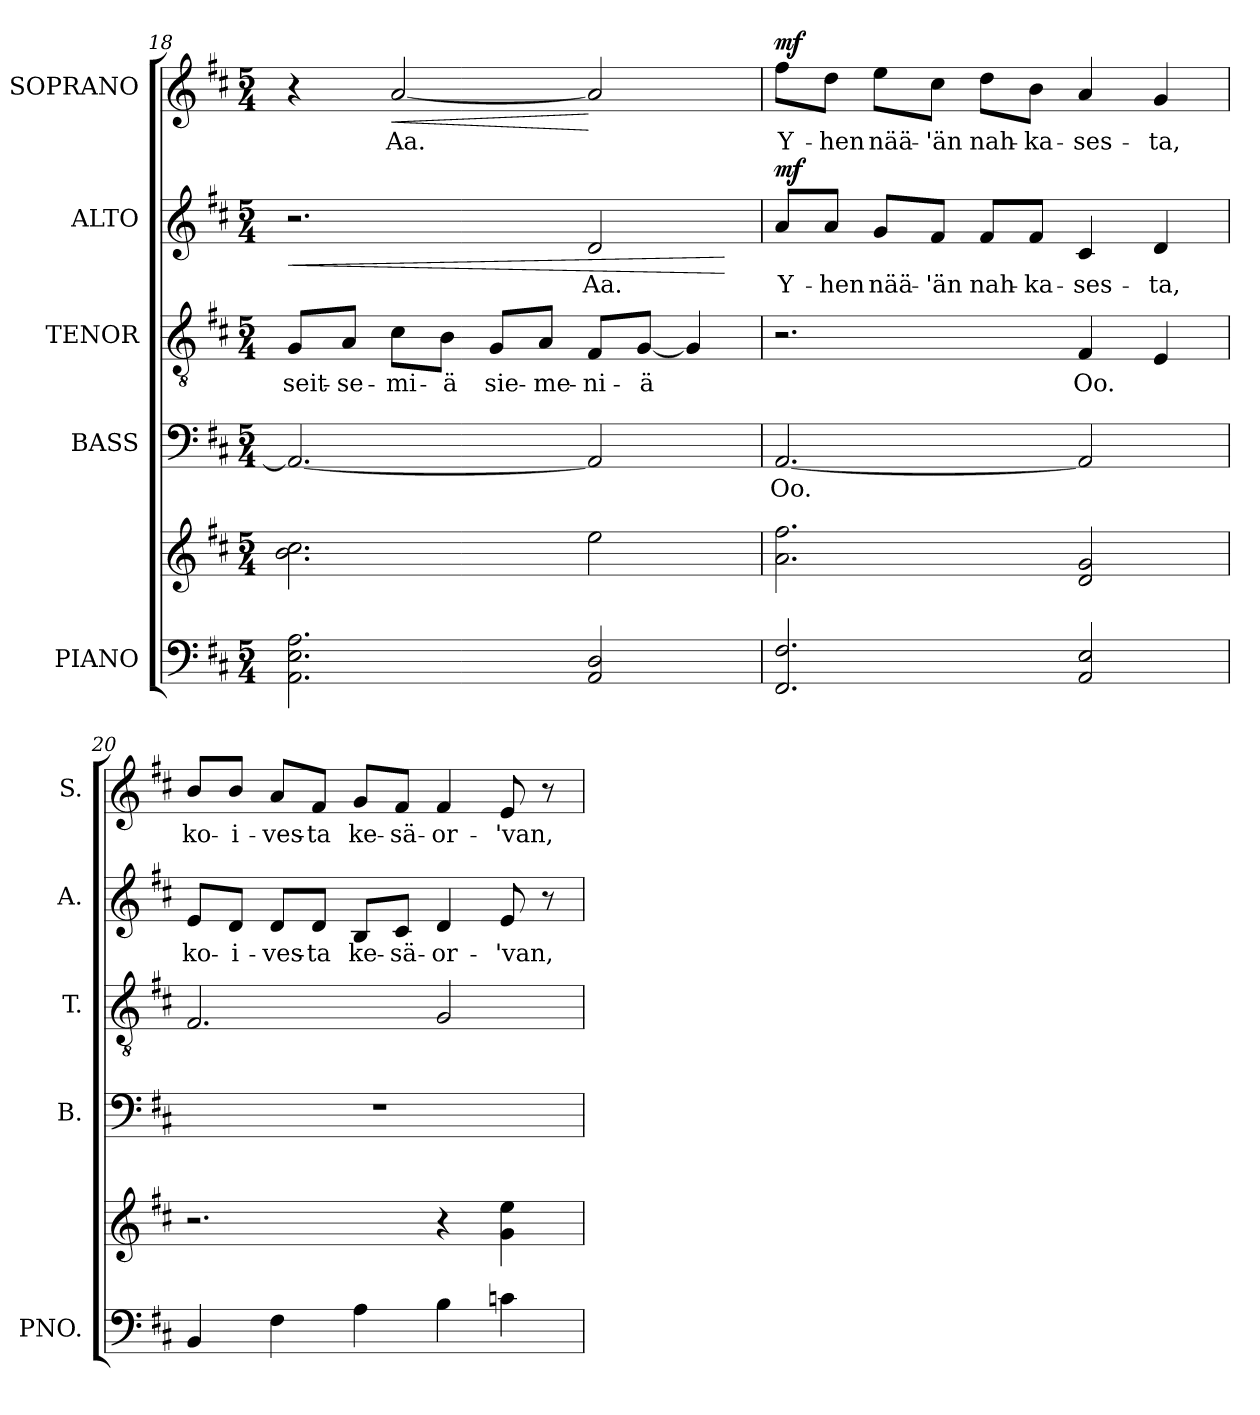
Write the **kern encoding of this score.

**kern	**kern	**kern	**text	**kern	**text	**kern	**text	**dynam	**kern	**text	**dynam
*part5	*part5	*part4	*part4	*part3	*part3	*part2	*part2	*part2	*part1	*part1	*part1
*staff6	*staff5	*staff4	*staff4	*staff3	*staff3	*staff2	*staff2	*staff2	*staff1	*staff1	*staff1
*I"PIANO	*	*I"BASS	*	*I"TENOR	*	*I"ALTO	*	*	*I"SOPRANO	*	*
*I'PNO.	*	*I'B.	*	*I'T.	*	*I'A.	*	*	*I'S.	*	*
*clefF4	*clefG2	*clefF4	*	*clefGv2	*	*clefG2	*	*	*clefG2	*	*
*	*	*	*	*ITrd7c12	*	*	*	*	*	*	*
*k[f#c#]	*k[f#c#]	*k[f#c#]	*	*k[f#c#]	*	*k[f#c#]	*	*	*k[f#c#]	*	*
*D:	*D:	*D:	*	*D:	*	*D:	*	*	*D:	*	*
*M5/4	*M5/4	*M5/4	*	*M5/4	*	*M5/4	*	*	*M5/4	*	*
=18	=18	=18	=18	=18	=18	=18	=18	=18	=18	=18	=18
!	!	!	!	!	!LO:LY:b:color=#000000	!	!	!LO:HP:b	!	!	!
2.AAi\ 2.Ei 2.Ai	2.bi\ 2.cc#i	2.AAi/_	.	8GGi/L	seit-	2.r	.	<	4r	.	.
!	!	!	!	!	!LO:LY:b:color=#000000	!	!	!	!	!	!
.	.	.	.	8AAi/J	-se-	.	.	.	.	.	.
!	!	!	!	!	!LO:LY:b:color=#000000	!	!	!	!	!	!
!	!	!	!	!	!	!	!	!	!	!LO:LY:b:color=#000000	!LO:HP:b
.	.	.	.	8C#i\L	-mi-	.	.	.	[2ai/	Aa.	<
!	!	!	!	!	!LO:LY:b:color=#000000	!	!	!	!	!	!
.	.	.	.	8BBi\J	-ä	.	.	.	.	.	.
!	!	!	!	!	!LO:LY:b:color=#000000	!	!	!	!	!	!
.	.	.	.	8GGi/L	sie-	.	.	.	.	.	.
!	!	!	!	!	!LO:LY:b:color=#000000	!	!	!	!	!	!
.	.	.	.	8AAi/J	-me-	.	.	.	.	.	.
!	!	!	!	!	!LO:LY:b:color=#000000	!	!	!	!	!	!
!	!	!	!	!	!	!	!LO:LY:b:color=#000000	!	!	!	!
2AAi/ 2Di	2eei\	2AAi/]	.	8FF#i/L	-ni-	2di/	Aa.	.	2ai/]	.	[
!	!	!	!	!	!LO:LY:b:color=#000000	!	!	!	!	!	!
.	.	.	.	[8GGi/J	-ä	.	.	.	.	.	.
.	.	.	.	4GGi/]	.	.	.	.	.	.	.
.	.	.	.	.	.	.	.	[	.	.	.
!!LO:PB:g=z
=19	=19	=19	=19	=19	=19	=19	=19	=19	=19	=19	=19
!	!	!	!LO:LY:b:color=#000000	!	!	!	!	!	!	!	!
!	!	!	!	!	!	!	!LO:LY:b:color=#000000	!	!	!	!
!	!	!	!	!	!	!	!	!	!	!LO:LY:b:color=#000000	!
2.FF#i/ 2.F#i	2.ai\ 2.ff#i	[2.AAi/	Oo.	2.r	.	8ai/L	Y-	mf	8ff#i\L	Y-	mf
!	!	!	!	!	!	!	!LO:LY:b:color=#000000	!	!	!	!
!	!	!	!	!	!	!	!	!	!	!LO:LY:b:color=#000000	!
.	.	.	.	.	.	8ai/J	-hen	.	8ddi\J	-hen	.
!	!	!	!	!	!	!	!LO:LY:b:color=#000000	!	!	!	!
!	!	!	!	!	!	!	!	!	!	!LO:LY:b:color=#000000	!
.	.	.	.	.	.	8gi/L	nää-	.	8eei\L	nää-	.
!	!	!	!	!	!	!	!LO:LY:b:color=#000000	!	!	!	!
!	!	!	!	!	!	!	!	!	!	!LO:LY:b:color=#000000	!
.	.	.	.	.	.	8f#i/J	-'än	.	8cc#i\J	-'än	.
!	!	!	!	!	!	!	!LO:LY:b:color=#000000	!	!	!	!
!	!	!	!	!	!	!	!	!	!	!LO:LY:b:color=#000000	!
.	.	.	.	.	.	8f#i/L	nah-	.	8ddi\L	nah-	.
!	!	!	!	!	!	!	!LO:LY:b:color=#000000	!	!	!	!
!	!	!	!	!	!	!	!	!	!	!LO:LY:b:color=#000000	!
.	.	.	.	.	.	8f#i/J	-ka-	.	8bi\J	-ka-	.
!	!	!	!	!	!LO:LY:b:color=#000000	!	!	!	!	!	!
!	!	!	!	!	!	!	!LO:LY:b:color=#000000	!	!	!	!
!	!	!	!	!	!	!	!	!	!	!LO:LY:b:color=#000000	!
2AAi/ 2Ei	2di/ 2gi	2AAi/]	.	4FF#i/	Oo.	4c#i/	-ses-	.	4ai/	-ses-	.
!	!	!	!	!	!	!	!LO:LY:b:color=#000000	!	!	!	!
!	!	!	!	!	!	!	!	!	!	!LO:LY:b:color=#000000	!
.	.	.	.	4EEi/	.	4di/	-ta,	.	4gi/	-ta,	.
=20	=20	=20	=20	=20	=20	=20	=20	=20	=20	=20	=20
!	!	!LO:N:vis=1	!	!	!	!	!	!	!	!	!
!	!	!	!	!	!	!	!LO:LY:b:color=#000000	!	!	!	!
!	!	!	!	!	!	!	!	!	!	!LO:LY:b:color=#000000	!
4BBi/	2.r	4%5r	.	2.FF#i/	.	8ei/L	ko-	.	8bi/L	ko-	.
!	!	!	!	!	!	!	!LO:LY:b:color=#000000	!	!	!	!
!	!	!	!	!	!	!	!	!	!	!LO:LY:b:color=#000000	!
.	.	.	.	.	.	8di/J	-i-	.	8bi/J	-i-	.
!	!	!	!	!	!	!	!LO:LY:b:color=#000000	!	!	!	!
!	!	!	!	!	!	!	!	!	!	!LO:LY:b:color=#000000	!
4F#i\	.	.	.	.	.	8di/L	-ves-	.	8ai/L	-ves-	.
!	!	!	!	!	!	!	!LO:LY:b:color=#000000	!	!	!	!
!	!	!	!	!	!	!	!	!	!	!LO:LY:b:color=#000000	!
.	.	.	.	.	.	8di/J	-ta	.	8f#i/J	-ta	.
!	!	!	!	!	!	!	!LO:LY:b:color=#000000	!	!	!	!
!	!	!	!	!	!	!	!	!	!	!LO:LY:b:color=#000000	!
4Ai\	.	.	.	.	.	8Bi/L	ke-	.	8gi/L	ke-	.
!	!	!	!	!	!	!	!LO:LY:b:color=#000000	!	!	!	!
!	!	!	!	!	!	!	!	!	!	!LO:LY:b:color=#000000	!
.	.	.	.	.	.	8c#i/J	-sä-	.	8f#i/J	-sä-	.
!	!	!	!	!	!	!	!LO:LY:b:color=#000000	!	!	!	!
!	!	!	!	!	!	!	!	!	!	!LO:LY:b:color=#000000	!
4Bi\	4r	.	.	2GGi/	.	4di/	-or-	.	4f#i/	-or-	.
!	!	!	!	!	!	!	!LO:LY:b:color=#000000	!	!	!	!
!	!	!	!	!	!	!	!	!	!	!LO:LY:b:color=#000000	!
4cni\	4gi\ 4eei	.	.	.	.	8ei/	-'van,	.	8ei/	-'van,	.
.	.	.	.	.	.	8r	.	.	8r	.	.
=	=	=	=	=	=	=	=	=	=	=	=
*-	*-	*-	*-	*-	*-	*-	*-	*-	*-	*-	*-
